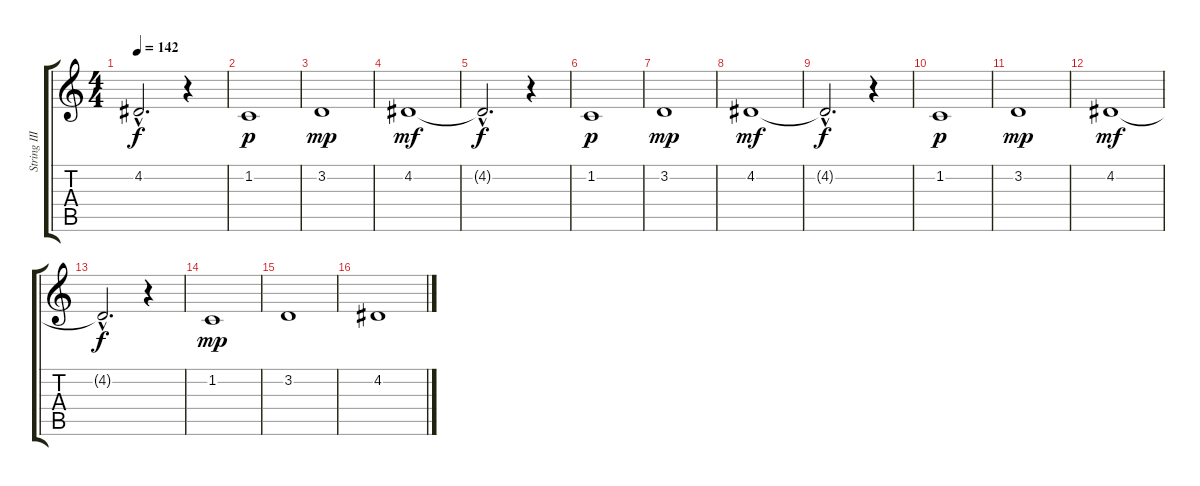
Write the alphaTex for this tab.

\track ("String III" "String III") {instrument synthvoice}
\staff {score tabs}
\tuning (E4 B3 G3 D3 A2 E2) {hide}
\ts (4 4)
\tempo 142
\clef g2
\ks c
4.2{hac t}.2{d dy f} r.4 |
1.2.1{dy p} |
3.2.1{dy mp} |
4.2.1{dy mf} |
4.2{hac t}.2{d dy f} r.4 |
1.2.1{dy p} |
3.2.1{dy mp} |
4.2.1{dy mf} |
4.2{hac t}.2{d dy f} r.4 |
1.2.1{dy p} |
3.2.1{dy mp} |
4.2.1{dy mf} |
4.2{hac t}.2{d dy f} r.4 |
1.2.1{dy mp} |
3.2.1 |
4.2.1
